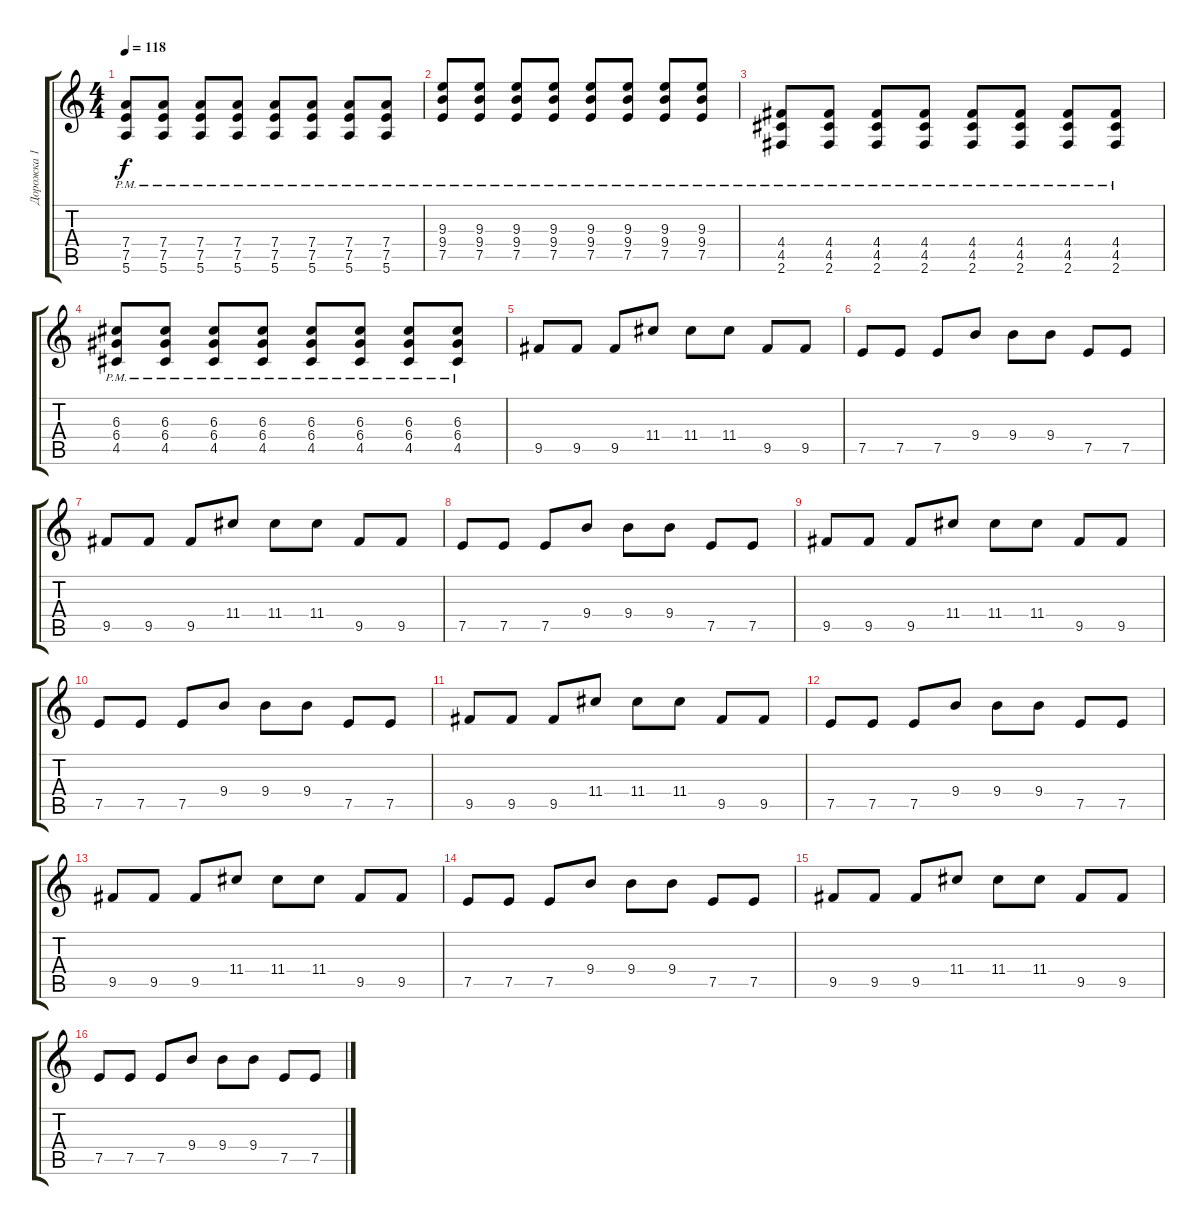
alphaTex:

\track ("Дорожка 1" "Дорожка 1") {solo instrument electricguitarmuted}
\staff {score tabs}
\tuning (E4 B3 G3 D3 A2 E2) {hide}
\ts (4 4)
\tempo 118
\clef g2
\ks c
(7.4{pm} 7.5{pm} 5.6{pm}).8{dy f} (7.4{pm} 7.5{pm} 5.6{pm}).8 (7.4{pm} 7.5{pm} 5.6{pm}).8 (7.4{pm} 7.5{pm} 5.6{pm}).8 (7.4{pm} 7.5{pm} 5.6{pm}).8 (7.4{pm} 7.5{pm} 5.6{pm}).8 (7.4{pm} 7.5{pm} 5.6{pm}).8 (7.4{pm} 7.5{pm} 5.6{pm}).8 |
(9.3{pm} 9.4{pm} 7.5{pm}).8 (9.3{pm} 9.4{pm} 7.5{pm}).8 (9.3{pm} 9.4{pm} 7.5{pm}).8 (9.3{pm} 9.4{pm} 7.5{pm}).8 (9.3{pm} 9.4{pm} 7.5{pm}).8 (9.3{pm} 9.4{pm} 7.5{pm}).8 (9.3{pm} 9.4{pm} 7.5{pm}).8 (9.3{pm} 9.4{pm} 7.5{pm}).8 |
(4.4{pm} 4.5{pm} 2.6{pm}).8 (4.4{pm} 4.5{pm} 2.6{pm}).8 (4.4{pm} 4.5{pm} 2.6{pm}).8 (4.4{pm} 4.5{pm} 2.6{pm}).8 (4.4{pm} 4.5{pm} 2.6{pm}).8 (4.4{pm} 4.5{pm} 2.6{pm}).8 (4.4{pm} 4.5{pm} 2.6{pm}).8 (4.4{pm} 4.5{pm} 2.6{pm}).8 |
(6.3{pm} 6.4{pm} 4.5{pm}).8 (6.3{pm} 6.4{pm} 4.5{pm}).8 (6.3{pm} 6.4{pm} 4.5{pm}).8 (6.3{pm} 6.4{pm} 4.5{pm}).8 (6.3{pm} 6.4{pm} 4.5{pm}).8 (6.3{pm} 6.4{pm} 4.5{pm}).8 (6.3{pm} 6.4{pm} 4.5{pm}).8 (6.3{pm} 6.4{pm} 4.5{pm}).8 |
9.5.8 9.5.8 9.5.8 11.4.8 11.4.8 11.4.8 9.5.8 9.5.8 |
7.5.8 7.5.8 7.5.8 9.4.8 9.4.8 9.4.8 7.5.8 7.5.8 |
9.5.8 9.5.8 9.5.8 11.4.8 11.4.8 11.4.8 9.5.8 9.5.8 |
7.5.8 7.5.8 7.5.8 9.4.8 9.4.8 9.4.8 7.5.8 7.5.8 |
9.5.8 9.5.8 9.5.8 11.4.8 11.4.8 11.4.8 9.5.8 9.5.8 |
7.5.8 7.5.8 7.5.8 9.4.8 9.4.8 9.4.8 7.5.8 7.5.8 |
9.5.8 9.5.8 9.5.8 11.4.8 11.4.8 11.4.8 9.5.8 9.5.8 |
7.5.8 7.5.8 7.5.8 9.4.8 9.4.8 9.4.8 7.5.8 7.5.8 |
9.5.8 9.5.8 9.5.8 11.4.8 11.4.8 11.4.8 9.5.8 9.5.8 |
7.5.8 7.5.8 7.5.8 9.4.8 9.4.8 9.4.8 7.5.8 7.5.8 |
9.5.8 9.5.8 9.5.8 11.4.8 11.4.8 11.4.8 9.5.8 9.5.8 |
7.5.8 7.5.8 7.5.8 9.4.8 9.4.8 9.4.8 7.5.8 7.5.8
